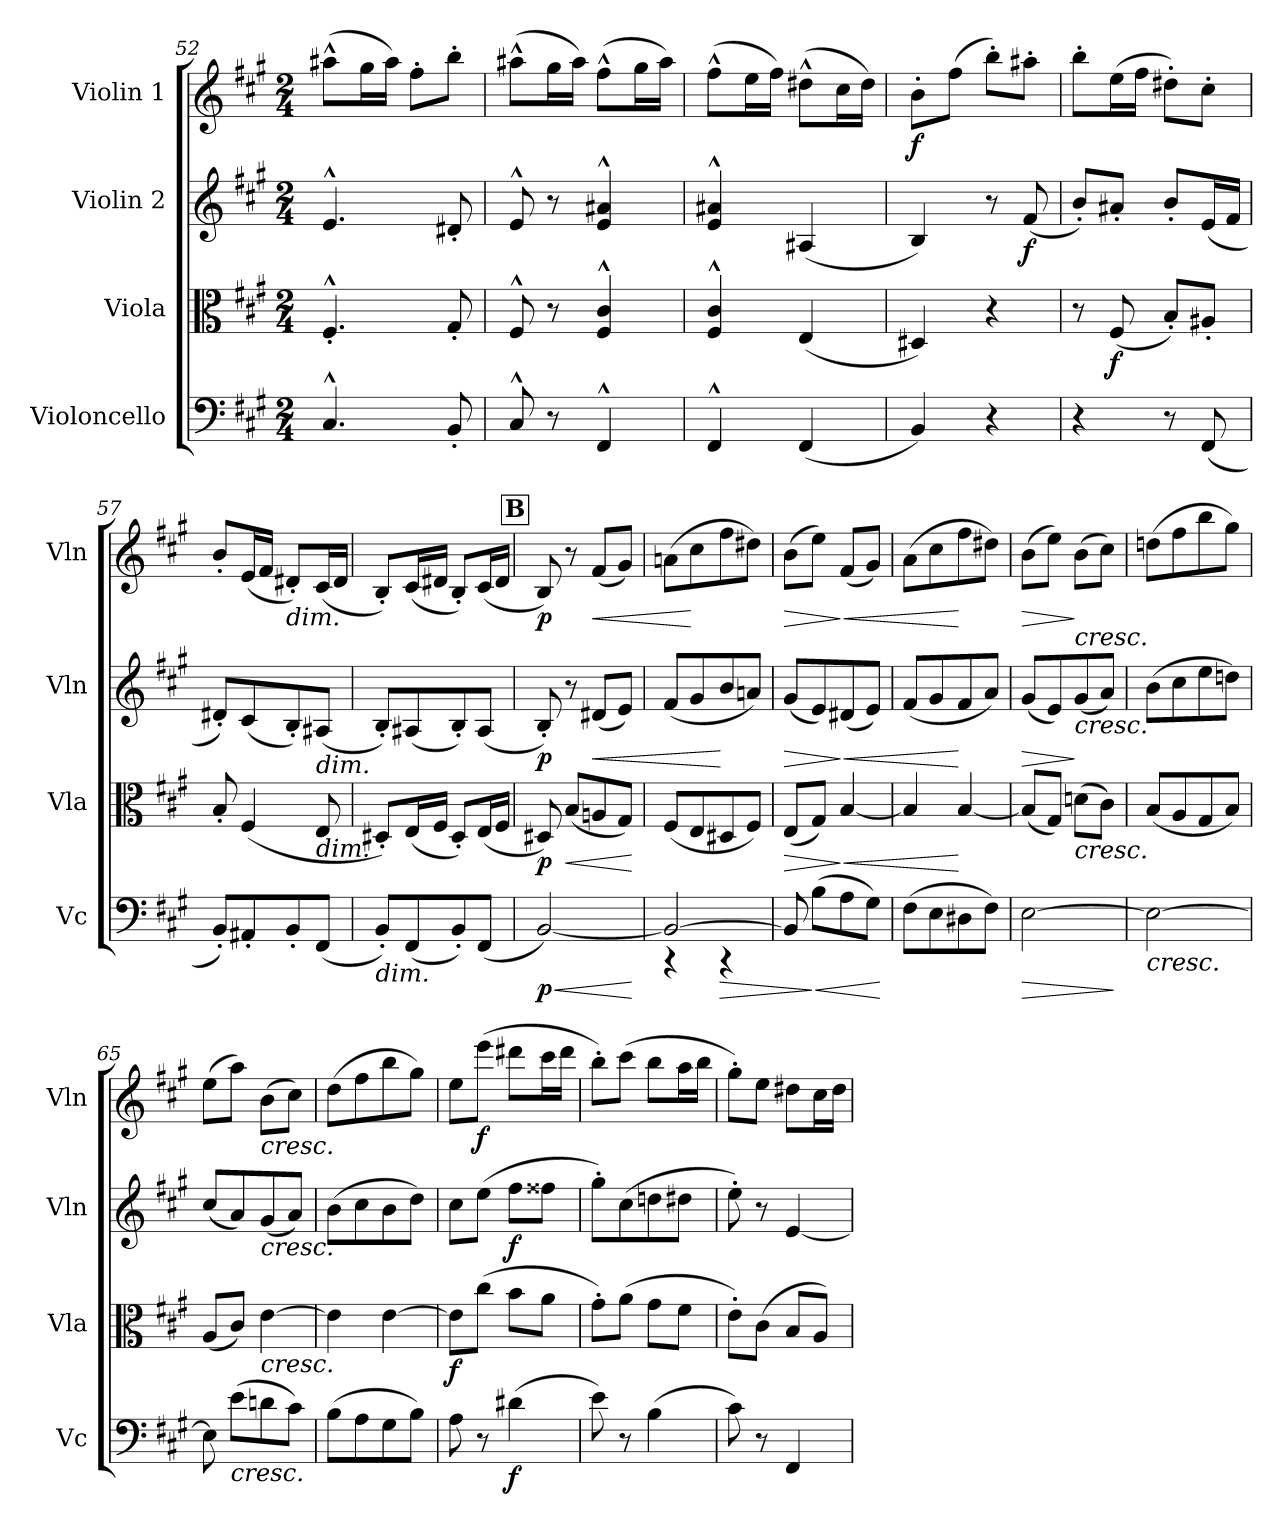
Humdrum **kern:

**kern	**dynam	**kern	**dynam	**kern	**dynam	**kern	**dynam
*part4	*part4	*part3	*part3	*part2	*part2	*part1	*part1
*staff4	*staff4	*staff3	*staff3	*staff2	*staff2	*staff1	*staff1
*I"Violoncello	*	*I"Viola	*	*I"Violin 2	*	*I"Violin 1	*
*I'Vc	*	*I'Vla	*	*I'Vln	*	*I'Vln	*
*clefF4	*	*clefC3	*	*clefG2	*	*clefG2	*
*k[f#c#g#]	*	*k[f#c#g#]	*	*k[f#c#g#]	*	*k[f#c#g#]	*
*M2/4	*	*M2/4	*	*M2/4	*	*M2/4	*
=52	=52	=52	=52	=52	=52	=52	=52
4.C#^^/	.	4.F#'^^/	.	4.e^^/	.	(8aa#X^^\L	.
.	.	.	.	.	.	16gg#\L	.
.	.	.	.	.	.	16aa#\JJ)	.
.	.	.	.	.	.	8ff#'\L	.
8BB'/	.	8G#'/	.	8d#X'/	.	8bb'\J	.
=53	=53	=53	=53	=53	=53	=53	=53
8C#^^/	.	8F#^^/	.	8e^^/	.	(8aa#X^^\L	.
8r	.	8r	.	8r	.	16gg#\L	.
.	.	.	.	.	.	16aa#\JJ)	.
4FF#^^/	.	4F#/^^ 4c#/^^	.	4e/^^ 4a#X/^^	.	(8ff#^^\L	.
.	.	.	.	.	.	16gg#\L	.
.	.	.	.	.	.	16aa#\JJ)	.
=54	=54	=54	=54	=54	=54	=54	=54
4FF#^^/	.	4F#/^^ 4c#/^^	.	4e/^^ 4a#X/^^	.	(8ff#^^\L	.
.	.	.	.	.	.	16ee\L	.
.	.	.	.	.	.	16ff#\JJ)	.
(4FF#/	.	(4E/	.	(4A#X/	.	(8dd#X^^\L	.
.	.	.	.	.	.	16cc#\L	.
.	.	.	.	.	.	16dd#\JJ)	.
!!LO:PB:g=z
=55	=55	=55	=55	=55	=55	=55	=55
!	!	!	!	!	!	!	!LO:DY:b
4BB/)	.	4D#X/)	.	4B/)	.	8b'\L	f
.	.	.	.	.	.	(8ff#\J	.
4r	.	4r	.	8r	.	8bb'\L)	.
!	!	!	!	!	!LO:DY:b	!	!
.	.	.	.	(8f#/	f	8aa#X'\J	.
=56	=56	=56	=56	=56	=56	=56	=56
4r	.	8r	.	8b'/L)	.	8bb'\L	.
!	!	!	!LO:DY:b	!	!	!	!
.	.	(8F#/	f	8a#X'/J	.	(16ee\L	.
.	.	.	.	.	.	16ff#\JJ	.
8r	.	8B'/L)	.	8b'/L	.	8dd#X'\L)	.
(8FF#/	.	8A#X'/J	.	(16e/L	.	8cc#'\J	.
.	.	.	.	16f#/JJ	.	.	.
=57	=57	=57	=57	=57	=57	=57	=57
8BB'/L)	.	8B'/	.	8d#X'/L)	.	8b'/L	.
8AA#X'/	.	(4F#/	.	(8c#/	.	(16e/L	.
.	.	.	.	.	.	16f#/JJ	.
!	!	!	!	!	!	!LO:TX:b:i:t=dim.	!
8BB'/	.	.	.	8B'/)	.	8d#X'/L)	.
!	!	!	!	!LO:TX:b:i:t=dim.	!	!	!
!	!	!LO:TX:b:i:t=dim.	!	!	!	!	!
(8FF#/J	.	8E/	.	(8A#X/J	.	(16c#/L	.
.	.	.	.	.	.	16d#/JJ	.
=58	=58	=58	=58	=58	=58	=58	=58
!LO:TX:b:i:t=dim.	!	!	!	!	!	!	!
8BB'/L)	.	8D#X'/L)	.	8B'/L)	.	8B'/L)	.
(8FF#/	.	(16E/L	.	(8A#X/	.	(16c#/L	.
.	.	16F#/JJ	.	.	.	16d#X/JJ	.
8BB'/)	.	8D#'/L)	.	8B'/)	.	8B'/L)	.
(8FF#/J	.	(16E/L	.	(8A#/J	.	(16c#/L	.
.	.	16F#/JJ	.	.	.	16d#/JJ	.
!!LO:REH:place=s1:a:B:cj:fs=14:t=B
=59	=59	=59	=59	=59	=59	=59	=59
!	!LO:HP:b	!	!	!	!	!	!
!	!LO:DY:n=1:b	!	!LO:DY:b	!	!LO:DY:b	!	!LO:DY:b
[2BB/)	< p	8D#X/)	p	8B'/)	p	8B/)	p
!	!	!	!LO:HP:b	!	!	!	!
.	.	(8B/L	<	8r	.	8r	.
!	!	!	!	!	!LO:HP:b	!	!LO:HP:b
.	.	8An/	.	(8d#X/L	<	(8f#/L	<
.	.	8G#/J)	.	8e/J)	.	8g#/J)	.
.	[	.	[	.	.	.	.
=60	=60	=60	=60	=60	=60	=60	=60
*^	*	*	*	*	*	*	*
2BB/_	4r	.	(8F#/L	.	(8f#/L	.	(8an\L	.
.	.	.	8E/	.	8g#/	.	8cc#\	[
!	!	!LO:HP:b	!	!	!	!	!	!
.	4r	>	8D#X/	.	8b/	[	8ff#\	.
.	.	.	8F#/J)	.	8an/J)	.	8dd#X\J)	.
*v	*v	*	*	*	*	*	*	*
!!LO:LB:g=z
=61	=61	=61	=61	=61	=61	=61	=61
!	!	!	!LO:HP:b	!	!LO:HP:b	!	!LO:HP:b
8BB/]	.	(8E/L	>	(8g#/L	>	(8b\L	>
!	!LO:HP:n=1:b	!	!	!	!	!	!
(8B\L	] <	8G#/J)	.	8e/)	.	8ee\J)	.
!	!	!	!LO:HP:n=1:b	!	!LO:HP:n=1:b	!	!LO:HP:n=1:b
8A\	.	[4B/	] <	(8d#X/	] <	(8f#/L	] <
8G#\J)	.	.	.	8e/J)	.	8g#/J)	.
.	[	.	.	.	.	.	.
=62	=62	=62	=62	=62	=62	=62	=62
(8F#\L	.	4B/]	.	(8f#/L	.	(8a\L	.
8E\	.	.	.	8g#/	.	8cc#\	.
8D#X\	.	[4B/	[	8f#/	[	8ff#\	[
8F#\J)	.	.	.	8a/J)	.	8dd#X\J)	.
=63	=63	=63	=63	=63	=63	=63	=63
!	!LO:HP:b	!	!	!	!LO:HP:b	!	!LO:HP:b
[2E\	>	(8B/L]	.	(8g#/L	>	(8b\L	>
.	.	8G#/J)	.	8e/)	.	8ee\J)	.
!	!	!	!	!	!	!LO:TX:b:i:t=cresc.	!
!	!	!	!	!LO:TX:b:i:t=cresc.	!	!	!
!	!	!LO:TX:b:i:t=cresc.	!	!	!	!	!
.	.	(8dn\L	.	(8g#/	]	(8b\L	]
.	.	8c#\J)	.	8a/J)	.	8cc#\J)	.
.	]	.	.	.	.	.	.
=64	=64	=64	=64	=64	=64	=64	=64
!LO:TX:b:i:t=cresc.	!	!	!	!	!	!	!
2E\_	.	(8B/L	.	(8b\L	.	(8ddn\L	.
.	.	8A/	.	8cc#\	.	8ff#\	.
.	.	8G#/	.	8ee\	.	8bb\	.
.	.	8B/J)	.	8ddn\J)	.	8gg#\J)	.
=65	=65	=65	=65	=65	=65	=65	=65
8E\]	.	(8A/L	.	(8cc#/L	.	(8ee\L	.
!LO:TX:b:i:t=cresc.	!	!	!	!	!	!	!
(8e\L	.	8c#/J)	.	8a/)	.	8aa\J)	.
!	!	!	!	!	!	!LO:TX:b:i:t=cresc.	!
!	!	!	!	!LO:TX:b:i:t=cresc.	!	!	!
!	!	!LO:TX:b:i:t=cresc.	!	!	!	!	!
8dn\	.	[4e\	.	(8g#/	.	(8b\L	.
8c#\J)	.	.	.	8a/J)	.	8cc#\J)	.
=66	=66	=66	=66	=66	=66	=66	=66
(8B\L	.	4e\]	.	(8b\L	.	(8dd\L	.
8A\	.	.	.	8cc#\	.	8ff#\	.
8G#\	.	[4e\	.	8b\	.	8bb\	.
8B\J)	.	.	.	8dd\J)	.	8gg#\J)	.
=67	=67	=67	=67	=67	=67	=67	=67
!	!	!	!LO:DY:b	!	!	!	!
8A\	.	8e\L]	f	8cc#\L	.	8ee\L	.
!	!	!	!	!	!	!	!LO:DY:b
8r	.	(8cc#\J	.	(8ee\J	.	(8eee\J	f
!	!LO:DY:b	!	!	!	!LO:DY:b	!	!
(4d#X\	f	8b\L	.	8ff#\L	f	8ddd#X\L	.
.	.	8a\J	.	8ff##X\J	.	16ccc#\L	.
.	.	.	.	.	.	16ddd#\JJ	.
!!LO:LB:g=z
=68	=68	=68	=68	=68	=68	=68	=68
8e\)	.	8g#'\L)	.	8gg#'\L)	.	8bb'\L)	.
8r	.	(8a\J	.	(8cc#\	.	(8ccc#\J	.
(4B\	.	8g#\L	.	8ddn\	.	8bb\L	.
.	.	8f#\J	.	8dd#X\J	.	16aa\L	.
.	.	.	.	.	.	16bb\JJ	.
=69	=69	=69	=69	=69	=69	=69	=69
8c#\)	.	8e'\L)	.	8ee'\)	.	8gg#'\L)	.
8r	.	(8c#\J	.	8r	.	8ee\J	.
4FF#/	.	8B/L	.	[4e/	.	8dd#X\L	.
.	.	8A/J)	.	.	.	16cc#\L	.
.	.	.	.	.	.	16dd#\JJ	.
=	=	=	=	=	=	=	=
*-	*-	*-	*-	*-	*-	*-	*-
